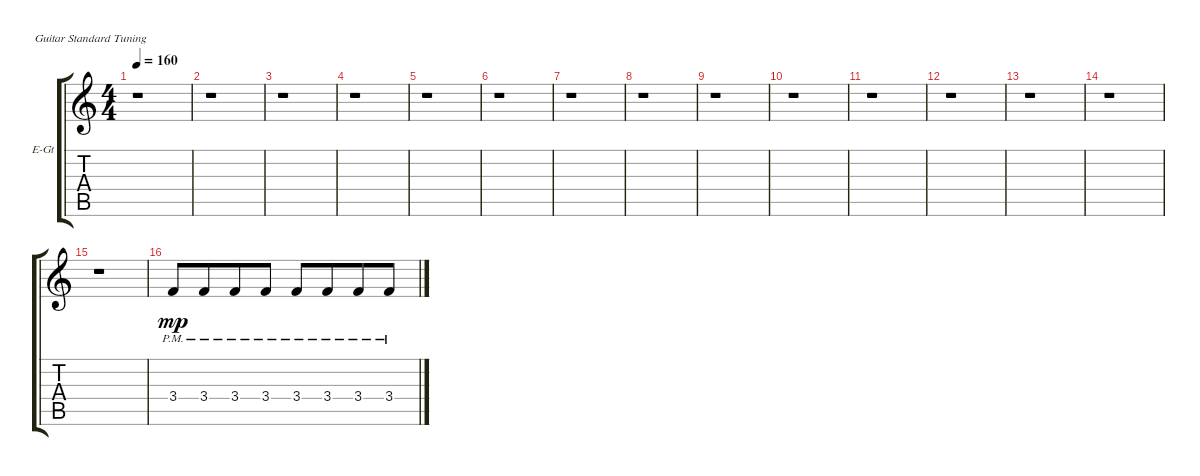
\bracketExtendMode groupsimilarinstruments
\firstSystemTrackNameOrientation horizontal
\otherSystemsTrackNameOrientation horizontal
\track ("Гитара 3" "E-Gt") {instrument overdrivenguitar}
\staff {score tabs}
\tuning (E4 B3 G3 D3 A2 E2)
\ts (4 4)
\tempo 160
\clef g2
\ks c
r.1{dy f} |
r.1 |
r.1 |
r.1 |
r.1 |
r.1 |
r.1 |
r.1 |
r.1 |
r.1 |
r.1 |
r.1 |
r.1 |
r.1 |
r.1 |
3.4{pm}.8{dy mp} 3.4{pm}.8{beam merge} 3.4{pm}.8 3.4{pm}.8 3.4{pm}.8 3.4{pm}.8{beam merge} 3.4{pm}.8 3.4{pm}.8
